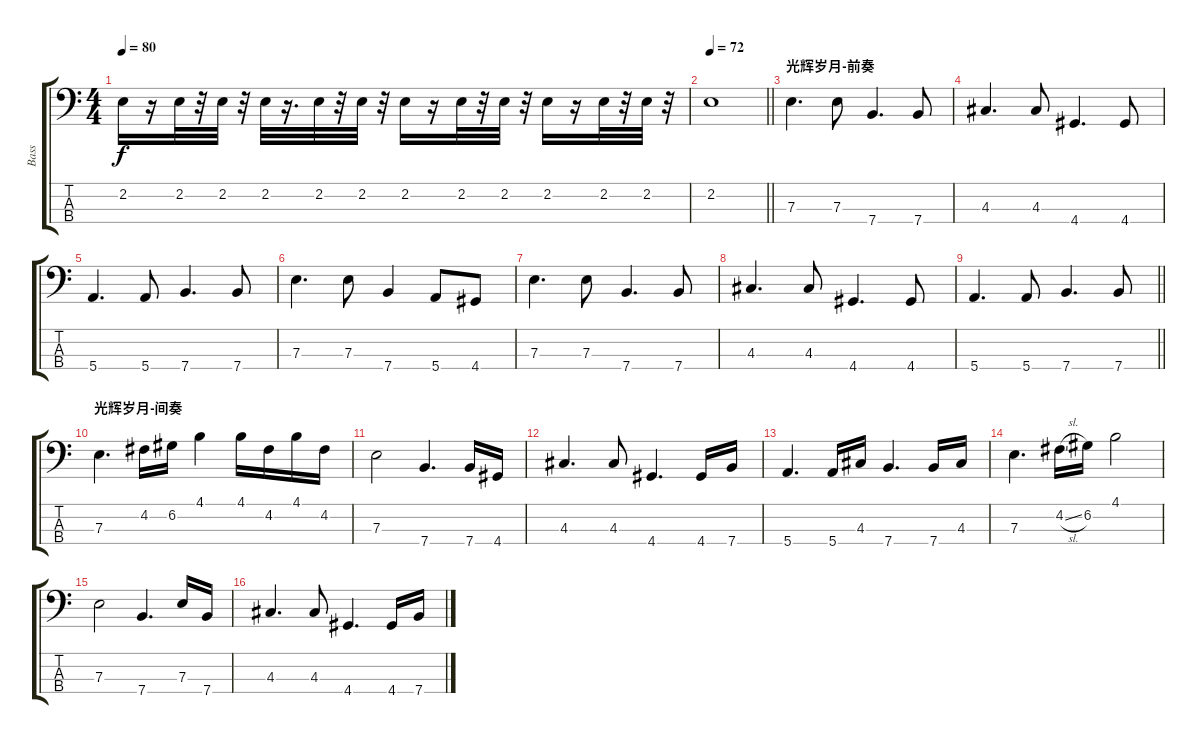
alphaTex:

\track ("Bass" "Bass") {instrument electricbassfinger}
\staff {score tabs}
\tuning (G2 D2 A1 E1) {hide}
\ts (4 4)
\tempo 80
\clef f4
\ks c
2.2.16{dy f} r.16 2.2.32 r.32 2.2.32 r.32 2.2.32 r.16{d} 2.2.32 r.32 2.2.32 r.32 2.2.16 r.16 2.2.32 r.32 2.2.32 r.32 2.2.16 r.16 2.2.32 r.32 2.2.32 r.32 |
\tempo 72
\barLineRight lightlight
2.2.1 |
\section ("" "光辉岁月-前奏")
7.3.4{d} 7.3.8 7.4.4{d} 7.4.8 |
4.3.4{d} 4.3.8 4.4.4{d} 4.4.8 |
5.4.4{d} 5.4.8 7.4.4{d} 7.4.8 |
7.3.4{d} 7.3.8 7.4.4 5.4.8 4.4.8 |
7.3.4{d} 7.3.8 7.4.4{d} 7.4.8 |
4.3.4{d} 4.3.8 4.4.4{d} 4.4.8 |
\barLineRight lightlight
5.4.4{d} 5.4.8 7.4.4{d} 7.4.8 |
\section ("" "光辉岁月-间奏")
7.3.4{d} 4.2.16 6.2.16 4.1.4 4.1.16 4.2.16 4.1.16 4.2.16 |
7.3.2 7.4.4{d} 7.4.16 4.4.16 |
4.3.4{d} 4.3.8 4.4.4{d} 4.4.16 7.4.16 |
5.4.4{d} 5.4.16 4.3.16 7.4.4{d} 7.4.16 4.3.16 |
7.3.4{d} 4.2{sl}.16 6.2.16 4.1.2 |
7.3.2 7.4.4{d} 7.3.16 7.4.16 |
4.3.4{d} 4.3.8 4.4.4{d} 4.4.16 7.4.16
